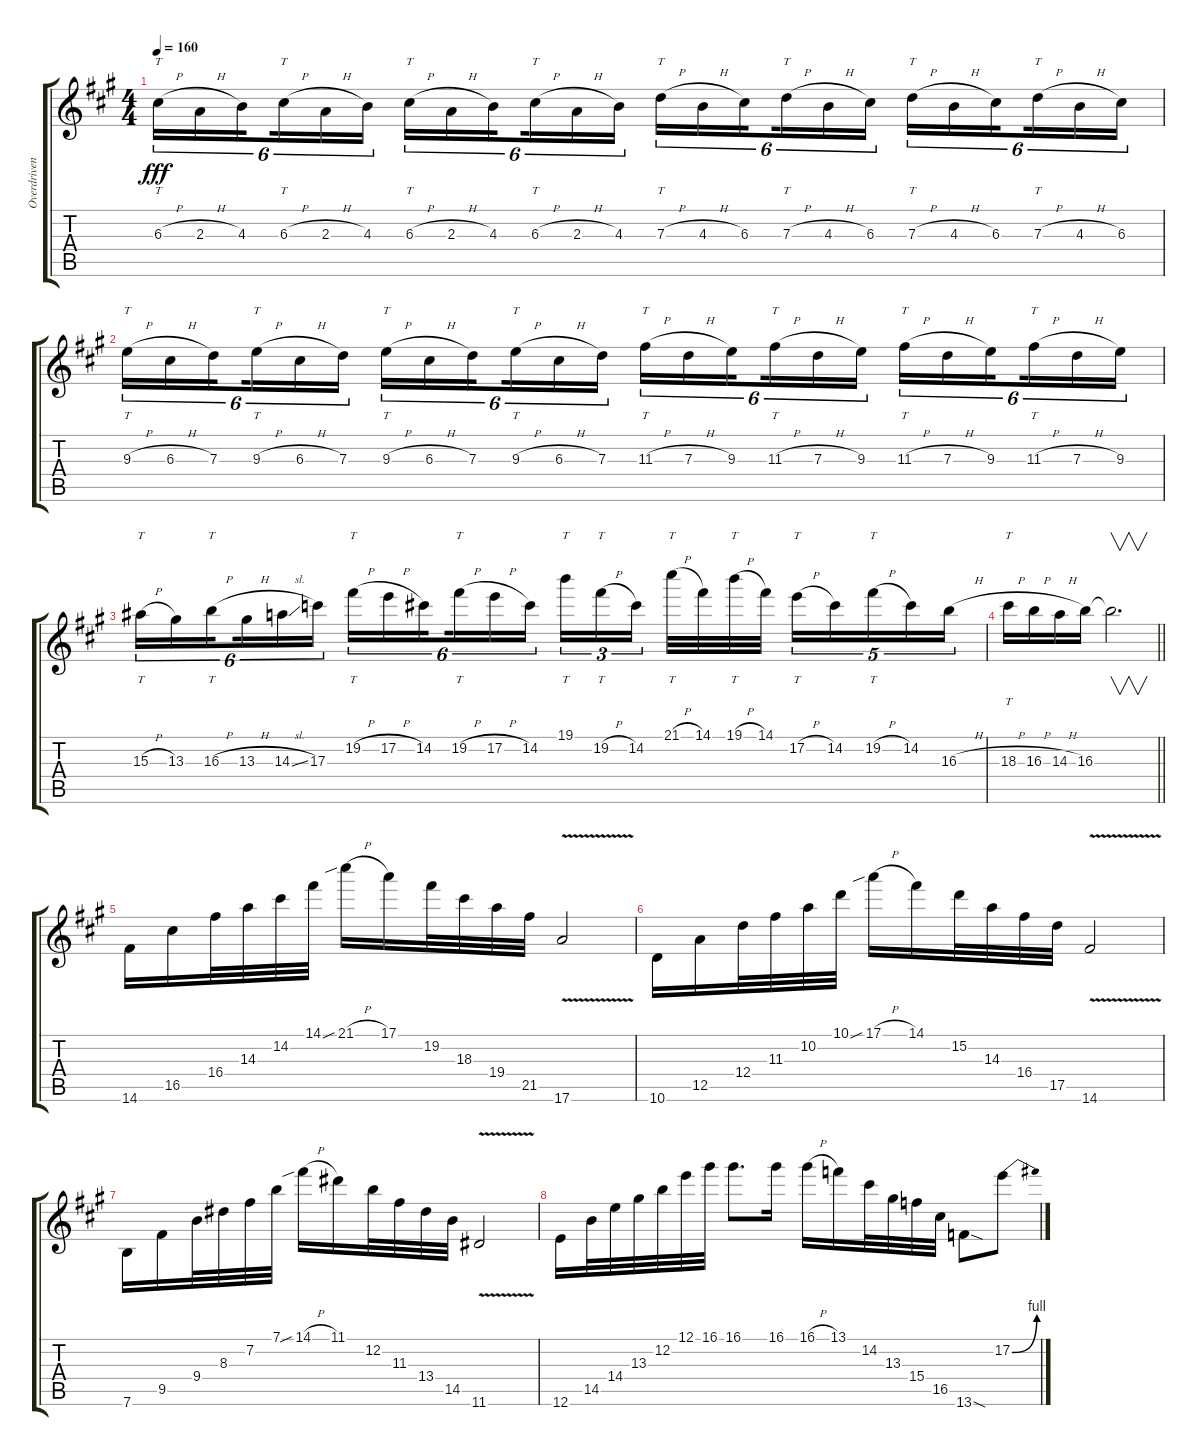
\track ("Overdriven" "Overdriven") {instrument overdrivenguitar}
\staff {score tabs}
\tuning (E4 B3 G3 D3 A2 E2) {hide}
\ts (4 4)
\tempo 160
\clef g2
\ks a
6.3{h}.16{tt tu (6 4) dy fff} 2.3{h}.16{tu (6 4)} 4.3.16{tu (6 4) beam splitsecondary} 6.3{h}.16{tt tu (6 4)} 2.3{h}.16{tu (6 4)} 4.3.16{tu (6 4)} 6.3{h}.16{tt tu (6 4)} 2.3{h}.16{tu (6 4)} 4.3.16{tu (6 4) beam splitsecondary} 6.3{h}.16{tt tu (6 4)} 2.3{h}.16{tu (6 4)} 4.3.16{tu (6 4)} 7.3{h}.16{tt tu (6 4)} 4.3{h}.16{tu (6 4)} 6.3.16{tu (6 4) beam splitsecondary} 7.3{h}.16{tt tu (6 4)} 4.3{h}.16{tu (6 4)} 6.3.16{tu (6 4)} 7.3{h}.16{tt tu (6 4)} 4.3{h}.16{tu (6 4)} 6.3.16{tu (6 4) beam splitsecondary} 7.3{h}.16{tt tu (6 4)} 4.3{h}.16{tu (6 4)} 6.3.16{tu (6 4)} |
9.3{h}.16{tt tu (6 4)} 6.3{h}.16{tu (6 4)} 7.3.16{tu (6 4) beam splitsecondary} 9.3{h}.16{tt tu (6 4)} 6.3{h}.16{tu (6 4)} 7.3.16{tu (6 4)} 9.3{h}.16{tt tu (6 4)} 6.3{h}.16{tu (6 4)} 7.3.16{tu (6 4) beam splitsecondary} 9.3{h}.16{tt tu (6 4)} 6.3{h}.16{tu (6 4)} 7.3.16{tu (6 4)} 11.3{h}.16{tt tu (6 4)} 7.3{h}.16{tu (6 4)} 9.3.16{tu (6 4) beam splitsecondary} 11.3{h}.16{tt tu (6 4)} 7.3{h}.16{tu (6 4)} 9.3.16{tu (6 4)} 11.3{h}.16{tt tu (6 4)} 7.3{h}.16{tu (6 4)} 9.3.16{tu (6 4) beam splitsecondary} 11.3{h}.16{tt tu (6 4)} 7.3{h}.16{tu (6 4)} 9.3.16{tu (6 4)} |
15.3{h}.16{tt tu (6 4)} 13.3.16{tu (6 4)} 16.3{h}.16{tt tu (6 4) beam splitsecondary} 13.3{h}.16{tu (6 4)} 14.3{sl}.16{tu (6 4)} 17.3.16{tu (6 4)} 19.2{h}.16{tt tu (6 4)} 17.2{h}.16{tu (6 4)} 14.2.16{tu (6 4) beam splitsecondary} 19.2{h}.16{tt tu (6 4)} 17.2{h}.16{tu (6 4)} 14.2.16{tu (6 4)} 19.1.16{tt tu (3 2)} 19.2{h}.16{tt tu (3 2)} 14.2.16{tu (3 2) beam splitsecondary} 21.1{h}.32{tt} 14.1.32 19.1{h}.32{tt} 14.1.32 17.2{h}.16{tt tu (5 4)} 14.2.16{tu (5 4)} 19.2{h}.16{tt tu (5 4)} 14.2.16{tu (5 4)} 16.3{h}.16{tu (5 4)} |
\barLineRight lightlight
18.3{h}.16{tt} 16.3{h}.16 14.3{h}.16 16.3.16 16.3{t}.2{v d} |
14.6.16 16.5.16 16.4.32 14.3.32 14.2.32 14.1.32 21.1{sib h}.16 17.1.16 19.2.32 18.3.32 19.4.32 21.5.32 17.6{v}.2 |
10.6.16 12.5.16 12.4.32 11.3.32 10.2.32 10.1.32 17.1{sib h}.16 14.1.16 15.2.32 14.3.32 16.4.32 17.5.32 14.6{v}.2 |
7.6.16 9.5.16 9.4.32 8.3.32 7.2.32 7.1.32 14.1{sib h}.16 11.1.16 12.2.32 11.3.32 13.4.32 14.5.32 11.6{v}.2 |
12.6.16 14.5.32 14.4.32 13.3.32 12.2.32 12.1.32 16.1.32 16.1.8{d} 16.1.16 16.1{h}.16 13.1.16 14.2.32 13.3.32 15.4.32 16.5.32 13.6{sod}.8 17.2{be (bend 0 0 60 4)}.8
